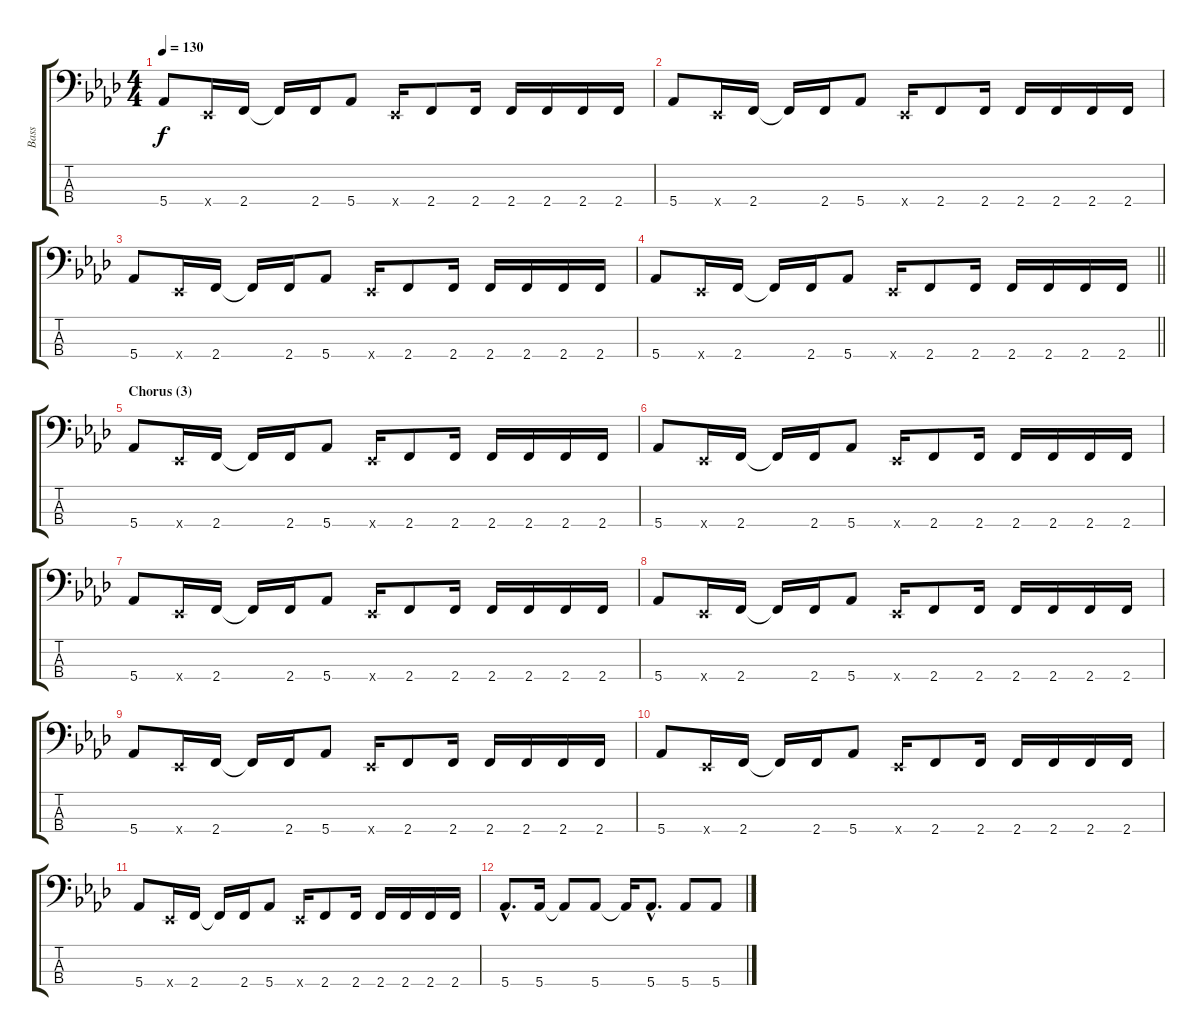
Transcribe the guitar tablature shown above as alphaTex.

\track ("Bass" "Bass") {instrument electricbasspick}
\staff {score tabs}
\tuning (Gb2 Db2 Ab1 Eb1) {hide}
\ts (4 4)
\tempo 130
\clef f4
\ks fminor
5.4.8{dy f} 0.4{x}.16 2.4.16 2.4{t}.16 2.4.16 5.4.8 0.4{x}.16 2.4.8 2.4.16 2.4.16 2.4.16 2.4.16 2.4.16 |
5.4.8 0.4{x}.16 2.4.16 2.4{t}.16 2.4.16 5.4.8 0.4{x}.16 2.4.8 2.4.16 2.4.16 2.4.16 2.4.16 2.4.16 |
5.4.8 0.4{x}.16 2.4.16 2.4{t}.16 2.4.16 5.4.8 0.4{x}.16 2.4.8 2.4.16 2.4.16 2.4.16 2.4.16 2.4.16 |
\barLineRight lightlight
5.4.8 0.4{x}.16 2.4.16 2.4{t}.16 2.4.16 5.4.8 0.4{x}.16 2.4.8 2.4.16 2.4.16 2.4.16 2.4.16 2.4.16 |
\section ("" "Chorus (3)")
5.4.8 0.4{x}.16 2.4.16 2.4{t}.16 2.4.16 5.4.8 0.4{x}.16 2.4.8 2.4.16 2.4.16 2.4.16 2.4.16 2.4.16 |
5.4.8 0.4{x}.16 2.4.16 2.4{t}.16 2.4.16 5.4.8 0.4{x}.16 2.4.8 2.4.16 2.4.16 2.4.16 2.4.16 2.4.16 |
5.4.8 0.4{x}.16 2.4.16 2.4{t}.16 2.4.16 5.4.8 0.4{x}.16 2.4.8 2.4.16 2.4.16 2.4.16 2.4.16 2.4.16 |
5.4.8 0.4{x}.16 2.4.16 2.4{t}.16 2.4.16 5.4.8 0.4{x}.16 2.4.8 2.4.16 2.4.16 2.4.16 2.4.16 2.4.16 |
5.4.8 0.4{x}.16 2.4.16 2.4{t}.16 2.4.16 5.4.8 0.4{x}.16 2.4.8 2.4.16 2.4.16 2.4.16 2.4.16 2.4.16 |
5.4.8 0.4{x}.16 2.4.16 2.4{t}.16 2.4.16 5.4.8 0.4{x}.16 2.4.8 2.4.16 2.4.16 2.4.16 2.4.16 2.4.16 |
5.4.8 0.4{x}.16 2.4.16 2.4{t}.16 2.4.16 5.4.8 0.4{x}.16 2.4.8 2.4.16 2.4.16 2.4.16 2.4.16 2.4.16 |
5.4{hac}.8{d} 5.4.16 5.4{t}.8 5.4.8 5.4{t}.16 5.4{hac}.8{d} 5.4.8 5.4.8
